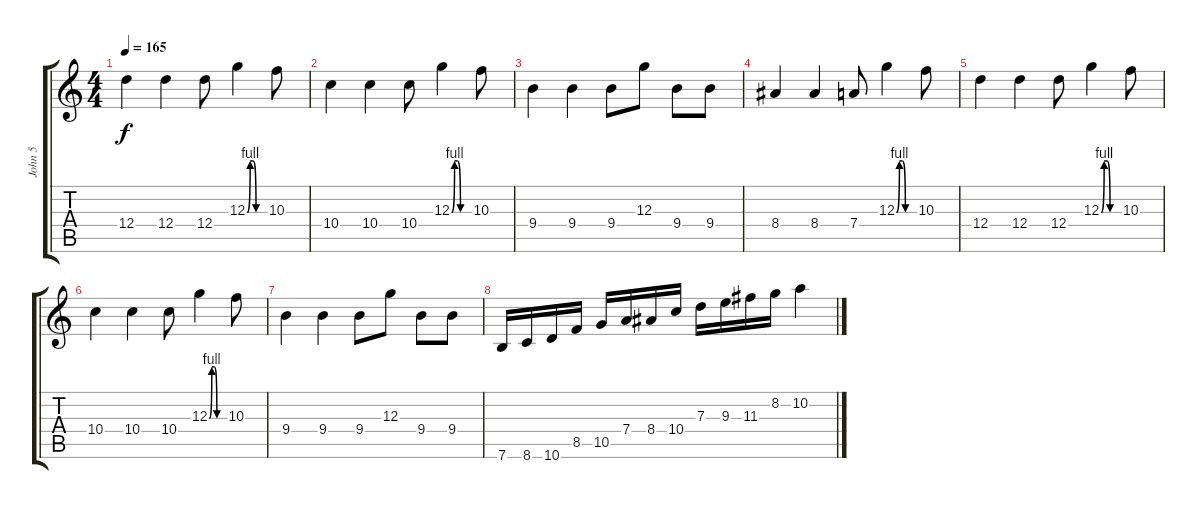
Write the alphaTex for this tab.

\track ("John 5" "John 5") {instrument distortionguitar}
\staff {score tabs}
\tuning (E4 B3 G3 D3 A2 E2) {hide}
\ts (4 4)
\tempo 165
\clef g2
\ks c
12.4.4{dy f} 12.4.4 12.4.8 12.3{be (custom 0 0 10 4 20 4 30 0 60 0)}.4 10.3.8 |
10.4.4 10.4.4 10.4.8 12.3{be (custom 0 0 10 4 20 4 30 0 60 0)}.4 10.3.8 |
9.4.4 9.4.4 9.4.8 12.3.8 9.4.8 9.4.8 |
8.4.4 8.4.4 7.4.8 12.3{be (custom 0 0 10 4 20 4 30 0 60 0)}.4 10.3.8 |
12.4.4 12.4.4 12.4.8 12.3{be (custom 0 0 10 4 20 4 30 0 60 0)}.4 10.3.8 |
10.4.4 10.4.4 10.4.8 12.3{be (custom 0 0 10 4 20 4 30 0 60 0)}.4 10.3.8 |
9.4.4 9.4.4 9.4.8 12.3.8 9.4.8 9.4.8 |
7.6.16 8.6.16 10.6.16 8.5.16 10.5.16 7.4.16 8.4.16 10.4.16 7.3.16 9.3.16 11.3.16 8.2.16 10.2.4
